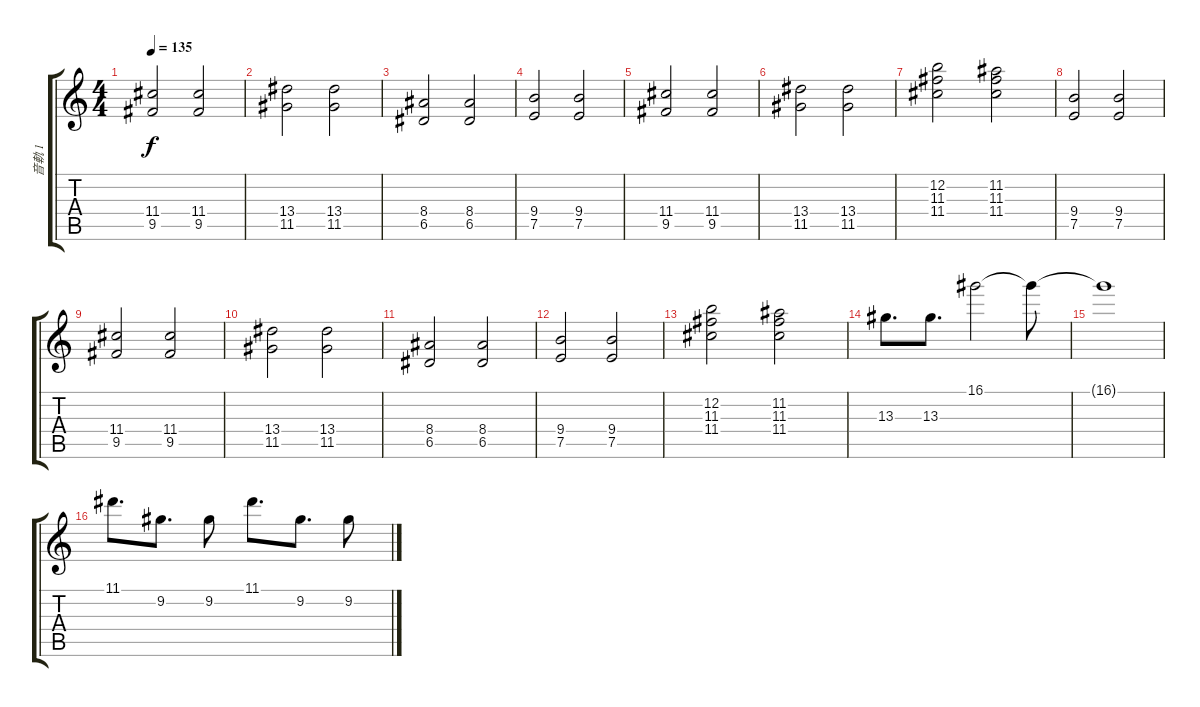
\track ("音軌 1" "音軌 1") {instrument electricguitarjazz}
\staff {score tabs}
\tuning (E4 B3 G3 D3 A2 E2) {hide}
\ts (4 4)
\tempo 135
\clef g2
\ks c
(11.4 9.5).2{dy f} (11.4 9.5).2 |
(13.4 11.5).2 (13.4 11.5).2 |
(8.4 6.5).2 (8.4 6.5).2 |
(9.4 7.5).2 (9.4 7.5).2 |
(11.4 9.5).2 (11.4 9.5).2 |
(13.4 11.5).2 (13.4 11.5).2 |
(12.2 11.3 11.4).2 (11.2 11.3 11.4).2 |
(9.4 7.5).2 (9.4 7.5).2 |
(11.4 9.5).2 (11.4 9.5).2 |
(13.4 11.5).2 (13.4 11.5).2 |
(8.4 6.5).2 (8.4 6.5).2 |
(9.4 7.5).2 (9.4 7.5).2 |
(12.2 11.3 11.4).2 (11.2 11.3 11.4).2 |
13.3.8{d instrument electricguitarjazz} 13.3.8{d} 16.1.2 16.1{t}.8 |
16.1{t}.1 |
11.1.8{d} 9.2.8{d} 9.2.8 11.1.8{d} 9.2.8{d} 9.2.8
